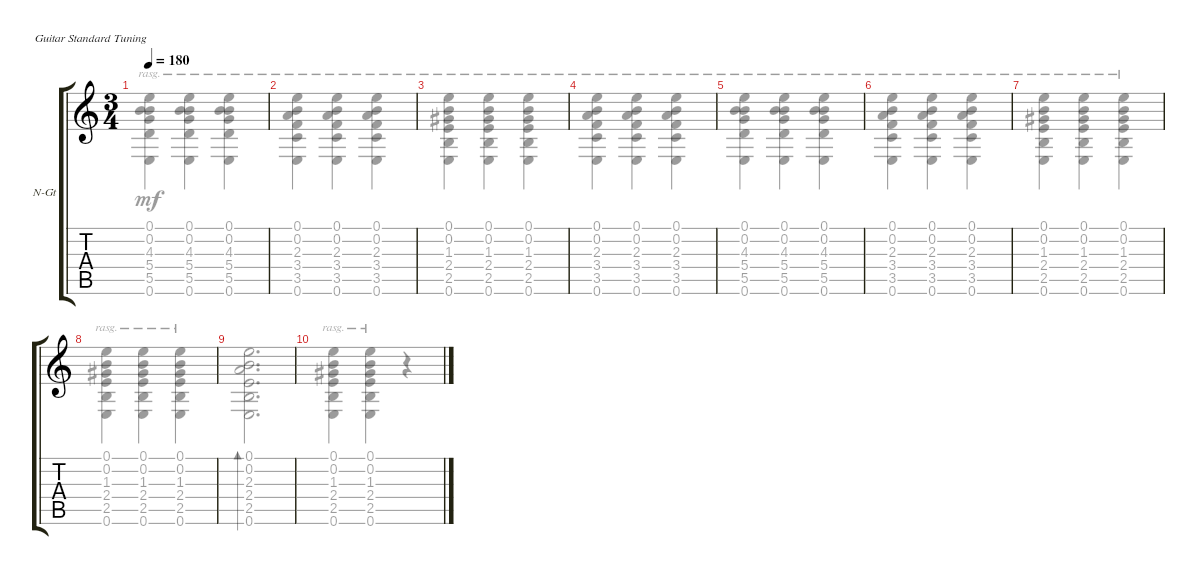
\defaultSystemsLayout 4
\bracketExtendMode groupsimilarinstruments
\firstSystemTrackNameOrientation horizontal
\otherSystemsTrackNameOrientation horizontal
\track ("Nylon Guitar" "N-Gt") {instrument acousticguitarnylon}
\staff {score tabs}
\tuning (E4 B3 G3 D3 A2 E2)
\voice
\ts (3 4)
\tempo 180
\clef g2
\ks c
|
|
|
|
|
|
|
|
|
\voice
\clef g2
\ks c
(4.3 5.4 5.5 0.6 0.2 0.1).4{rasg amitriplet dy mf} (4.3 5.4 5.5 0.6 0.2 0.1).4{rasg amitriplet} (4.3 5.4 5.5 0.6 0.2 0.1).4{rasg amitriplet} |
(0.1 0.2 2.3 3.4 3.5 0.6).4{rasg amitriplet} (0.1 0.2 2.3 3.4 3.5 0.6).4{rasg amitriplet} (0.1 0.2 2.3 3.4 3.5 0.6).4{rasg amitriplet} |
(0.1 0.2 1.3 2.4 2.5 0.6).4{rasg amitriplet} (0.1 0.2 1.3 2.4 2.5 0.6).4{rasg amitriplet} (0.1 0.2 1.3 2.4 2.5 0.6).4{rasg amitriplet} |
(0.1 0.2 2.3 3.4 3.5 0.6).4{rasg amitriplet} (0.1 0.2 2.3 3.4 3.5 0.6).4{rasg amitriplet} (0.1 0.2 2.3 3.4 3.5 0.6).4{rasg amitriplet} |
(4.3 5.4 5.5 0.6 0.2 0.1).4{rasg amitriplet} (4.3 5.4 5.5 0.6 0.2 0.1).4{rasg amitriplet} (4.3 5.4 5.5 0.6 0.2 0.1).4{rasg amitriplet} |
(0.1 0.2 2.3 3.4 3.5 0.6).4{rasg amitriplet} (0.1 0.2 2.3 3.4 3.5 0.6).4{rasg amitriplet} (0.1 0.2 2.3 3.4 3.5 0.6).4{rasg amitriplet} |
(0.1 0.2 1.3 2.4 2.5 0.6).4{rasg amitriplet} (0.1 0.2 1.3 2.4 2.5 0.6).4{rasg amitriplet} (0.1 0.2 1.3 2.4 2.5 0.6).4{rasg amitriplet} |
(0.1 0.2 1.3 2.4 2.5 0.6).4{rasg amitriplet} (0.1 0.2 1.3 2.4 2.5 0.6).4{rasg amitriplet} (0.1 0.2 1.3 2.4 2.5 0.6).4{rasg amitriplet} |
(0.1 0.2 2.3 2.4 2.5 0.6).2{d bd 105} |
(0.1 0.2 1.3 2.4 2.5 0.6).4{rasg peami} (0.1 0.2 1.3 2.4 2.5 0.6).4{rasg paitriplet} r.4
